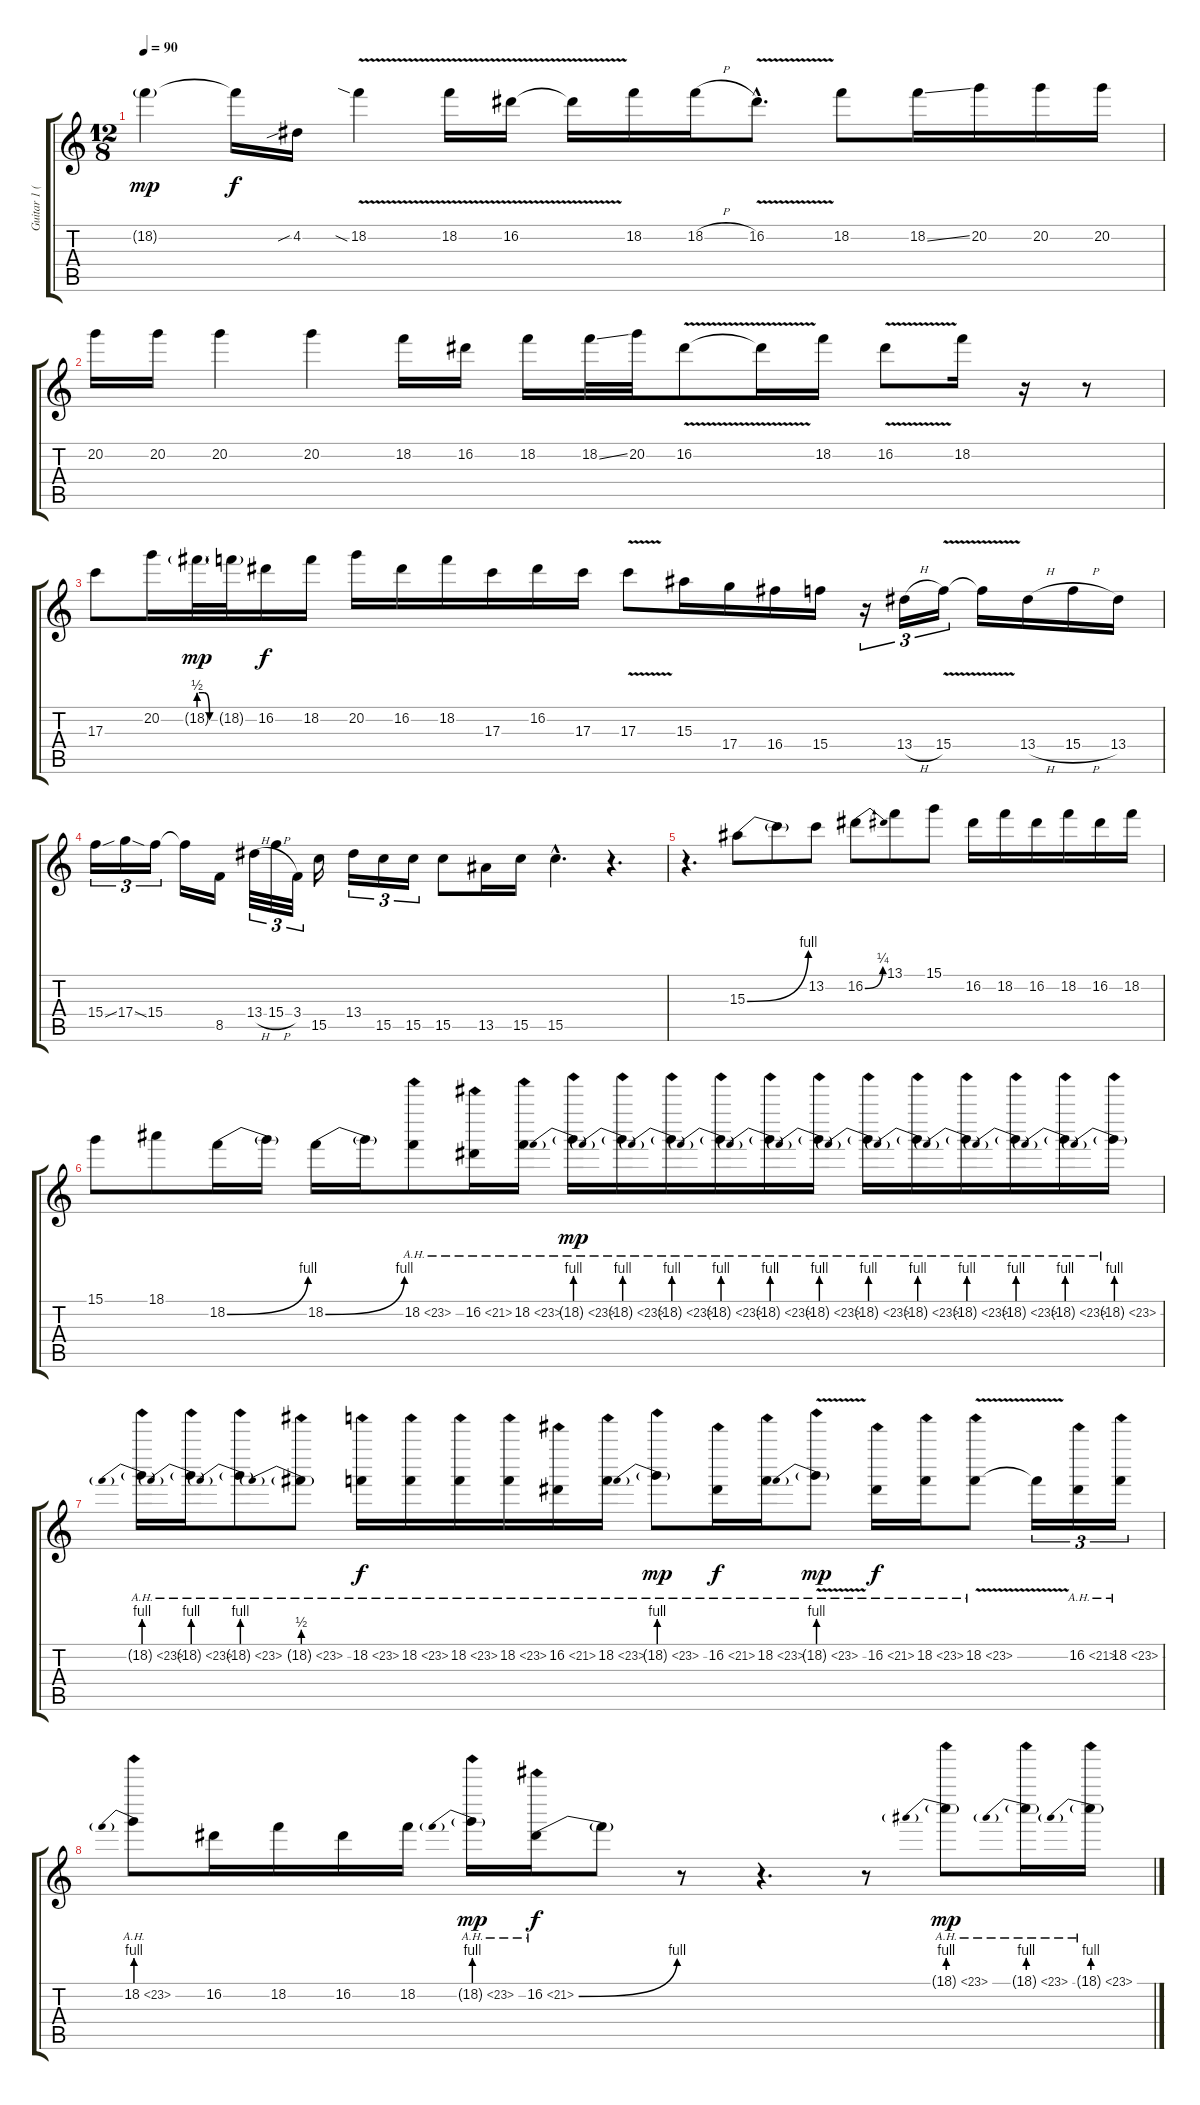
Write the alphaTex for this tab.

\track ("Guitar 1 (Eric Clapton)" "Guitar 1 (") {instrument distortionguitar}
\staff {score tabs}
\tuning (E4 B3 G3 D3 A2 E2) {hide}
\ts (12 8)
\tempo 90
\clef g2
\ks c
18.2{g}.4{dy mp} 18.2{t}.16{dy f} 4.2{sib}.16 18.2{v sia}.4 18.2{v}.16 16.2{v}.16 16.2{t}.16 18.2.16 18.2{h}.16 16.2{v hac}.8{d} 18.2.8 18.2{ss}.16 20.2.16 20.2.16 20.2.16 |
20.2.16 20.2.16 20.2.4 20.2.4 18.2.16 16.2.16 18.2.16 18.2{ss}.32 20.2.32 16.2{v}.8 16.2{t}.16 18.2.16 16.2{v}.8 18.2.16 r.16 r.8 |
17.3.8 20.2.16 18.2{be (custom 0 2 20 2 40 0 60 0) g}.32{dy mp} 18.2{g}.32 16.2.16{dy f} 18.2.16 20.2.16 16.2.16 18.2.16 17.3.16 16.2.16 17.3.16 17.3{v}.8 15.3.16 17.4.16 16.4.16 15.4.16 r.16{tu (3 2)} 13.4{h}.16{tu (3 2)} 15.4{v}.16{tu (3 2)} 15.4{t}.16 13.4{h}.16 15.4{h}.16 13.4.16 |
15.4{sou}.16{tu (3 2)} 17.4{sod}.16{tu (3 2)} 15.4.16{tu (3 2)} 15.4{t}.16 8.5.16 13.4{h}.32{tu (3 2)} 15.4{h}.32{tu (3 2)} 3.4.32{tu (3 2)} 15.5.16 13.4.16{tu (3 2)} 15.5.16{tu (3 2)} 15.5.16{tu (3 2)} 15.5.8 13.5.16 15.5.16 15.5{hac}.4{d} r.4{d} |
r.4{d} 15.3{be (bend 0 0 60 4)}.8 15.3{t}.8 13.2.8 16.2{be (bend 0 0 60 1)}.8 13.1.8 15.1.8 16.2.16 18.2.16 16.2.16 18.2.16 16.2.16 18.2.16 |
15.1.8 18.1.8 18.2{be (bend 0 0 60 4)}.16 18.2{t}.16 18.2{be (bend 0 0 60 4)}.16 18.2{t}.16 18.2{ah 5}.8 16.2{ah 5}.16 18.2{ah 5}.16 18.2{be (prebend 0 4 60 4) ah 5 g}.16{dy mp} 18.2{be (prebend 0 4 60 4) ah 5 g}.16 18.2{be (prebend 0 4 60 4) ah 5 g}.16 18.2{be (prebend 0 4 60 4) ah 5 g}.16 18.2{be (prebend 0 4 60 4) ah 5 g}.16 18.2{be (prebend 0 4 60 4) ah 5 g}.16 18.2{be (prebend 0 4 60 4) ah 5 g}.16 18.2{be (prebend 0 4 60 4) ah 5 g}.16 18.2{be (prebend 0 4 60 4) ah 5 g}.16 18.2{be (prebend 0 4 60 4) ah 5 g}.16 18.2{be (prebend 0 4 60 4) ah 5 g}.16 18.2{be (prebend 0 4 60 4) ah 5 g}.16 |
18.2{be (prebend 0 4 60 4) ah 5 g}.16 18.2{be (prebend 0 4 60 4) ah 5 g}.16 18.2{be (prebend 0 4 60 4) ah 5 g}.8 18.2{be (prebend 0 2 60 2) ah 5 g}.8 18.2{ah 5}.16{dy f} 18.2{ah 5}.16 18.2{ah 5}.16 18.2{ah 5}.16 16.2{ah 5}.16 18.2{ah 5}.16 18.2{be (prebend 0 4 60 4) ah 5 g}.8{dy mp} 16.2{ah 5}.16{dy f} 18.2{ah 5}.16 18.2{be (prebend 0 4 60 4) ah 5 v g}.8{dy mp} 16.2{ah 5}.16{dy f} 18.2{ah 5}.16 18.2{ah 5 v}.8 18.2{t}.16{tu (3 2)} 16.2{ah 5}.16{tu (3 2)} 18.2{ah 5}.16{tu (3 2)} |
18.2{be (prebend 0 4 60 4) ah 5}.8 16.2.16 18.2.16 16.2.16 18.2.16 18.2{be (prebend 0 4 60 4) ah 5 g}.16{dy mp} 16.2{be (bend 0 0 60 4) ah 5}.16{dy f} 16.2{t}.8 r.8 r.4{d} r.8 18.1{be (prebend 0 4 60 4) ah 5 g}.8{dy mp} 18.1{be (prebend 0 4 60 4) ah 5 g}.16 18.1{be (prebend 0 4 60 4) ah 5 g}.16
